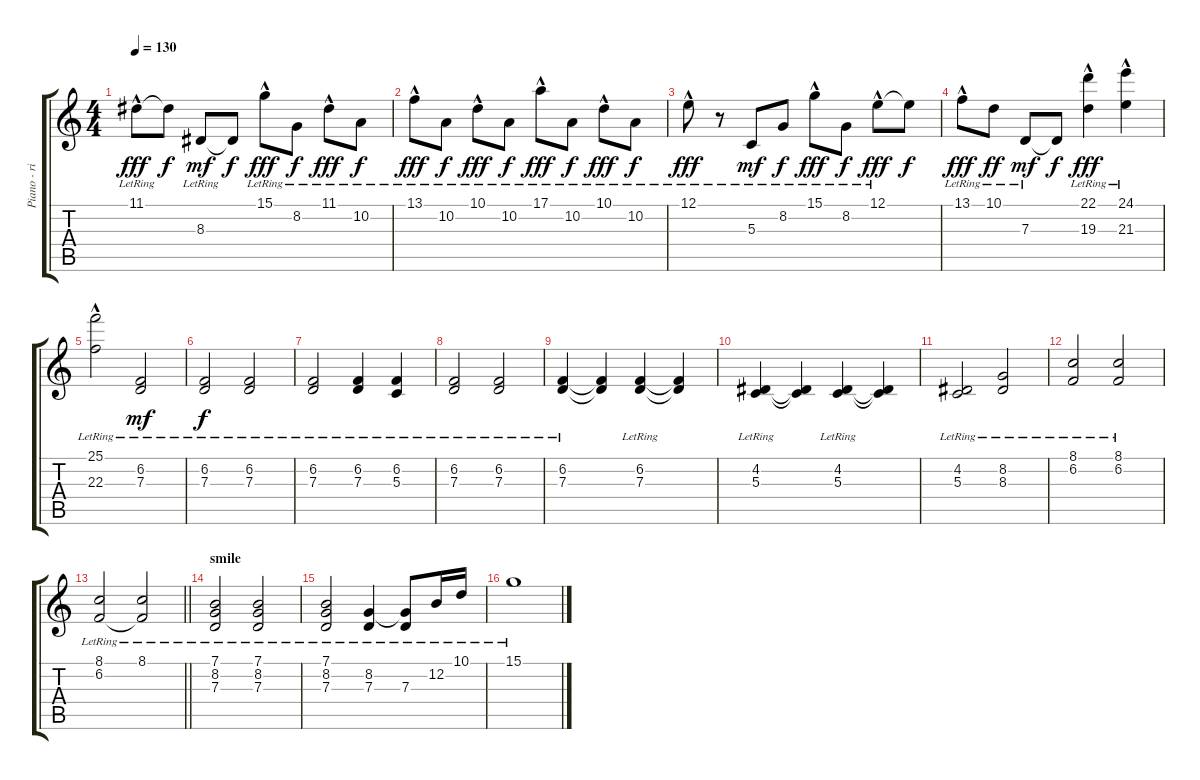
\track ("Piano - right h" "Piano - ri") {instrument brightacousticpiano}
\staff {score tabs}
\tuning (E4 B3 G3 D3 A2 E2) {hide}
\ts (4 4)
\tempo 130
\clef g2
\ks c
11.1{hac lr}.8{dy fff} 11.1{t}.8{dy f} 8.3{lr}.8{dy mf} 8.3{t}.8{dy f} 15.1{hac lr}.8{dy fff} 8.2{lr}.8{dy f} 11.1{hac lr}.8{dy fff} 10.2{lr}.8{dy f} |
13.1{hac lr}.8{dy fff} 10.2{lr}.8{dy f} 10.1{hac lr}.8{dy fff} 10.2{lr}.8{dy f} 17.1{hac lr}.8{dy fff} 10.2{lr}.8{dy f} 10.1{hac lr}.8{dy fff} 10.2{lr}.8{dy f} |
12.1{hac lr}.8{dy fff} r.8 5.3{lr}.8{dy mf} 8.2{lr}.8{dy f} 15.1{hac lr}.8{dy fff} 8.2{lr}.8{dy f} 12.1{hac lr}.8{dy fff} 12.1{t}.8{dy f} |
13.1{hac lr}.8{dy fff} 10.1{lr}.8{dy ff} 7.3{lr}.8{dy mf} 7.3{t}.8{dy f} (22.1{hac lr} 19.3{hac lr}).4{dy fff} (24.1{hac lr} 21.3{hac lr}).4 |
(25.1{hac lr} 22.3{hac lr}).2 (6.2{lr} 7.3{lr}).2{dy mf} |
(6.2{lr} 7.3{lr}).2{dy f} (6.2{lr} 7.3{lr}).2 |
(6.2{lr} 7.3{lr}).2 (6.2{lr} 7.3{lr}).4 (6.2{lr} 5.3{lr}).4 |
(6.2{lr} 7.3{lr}).2 (6.2{lr} 7.3{lr}).2 |
(6.2{lr} 7.3{lr}).4 (6.2{t} 7.3{t}).4 (6.2{lr} 7.3{lr}).4 (6.2{t} 7.3{t}).4 |
(4.2{lr} 5.3{lr}).4 (4.2{t} 5.3{t}).4 (4.2{lr} 5.3{lr}).4 (4.2{t} 5.3{t}).4 |
(4.2{lr} 5.3{lr}).2 (8.2{lr} 8.3{lr}).2 |
(8.1{lr} 6.2{lr}).2 (8.1{lr} 6.2{lr}).2 |
\barLineRight lightlight
(8.1{lr} 6.2{lr}).2 (8.1{lr} 6.2{t}).2 |
\section ("" "smile")
(7.1{lr} 8.2{lr} 7.3{lr}).2 (7.1{lr} 8.2{lr} 7.3{lr}).2 |
(7.1{lr} 8.2{lr} 7.3{lr}).2 (8.2{lr} 7.3{lr}).4 (8.2{t} 7.3{lr}).8 12.2{lr}.16 10.1{lr}.16 |
15.1{lr}.1
